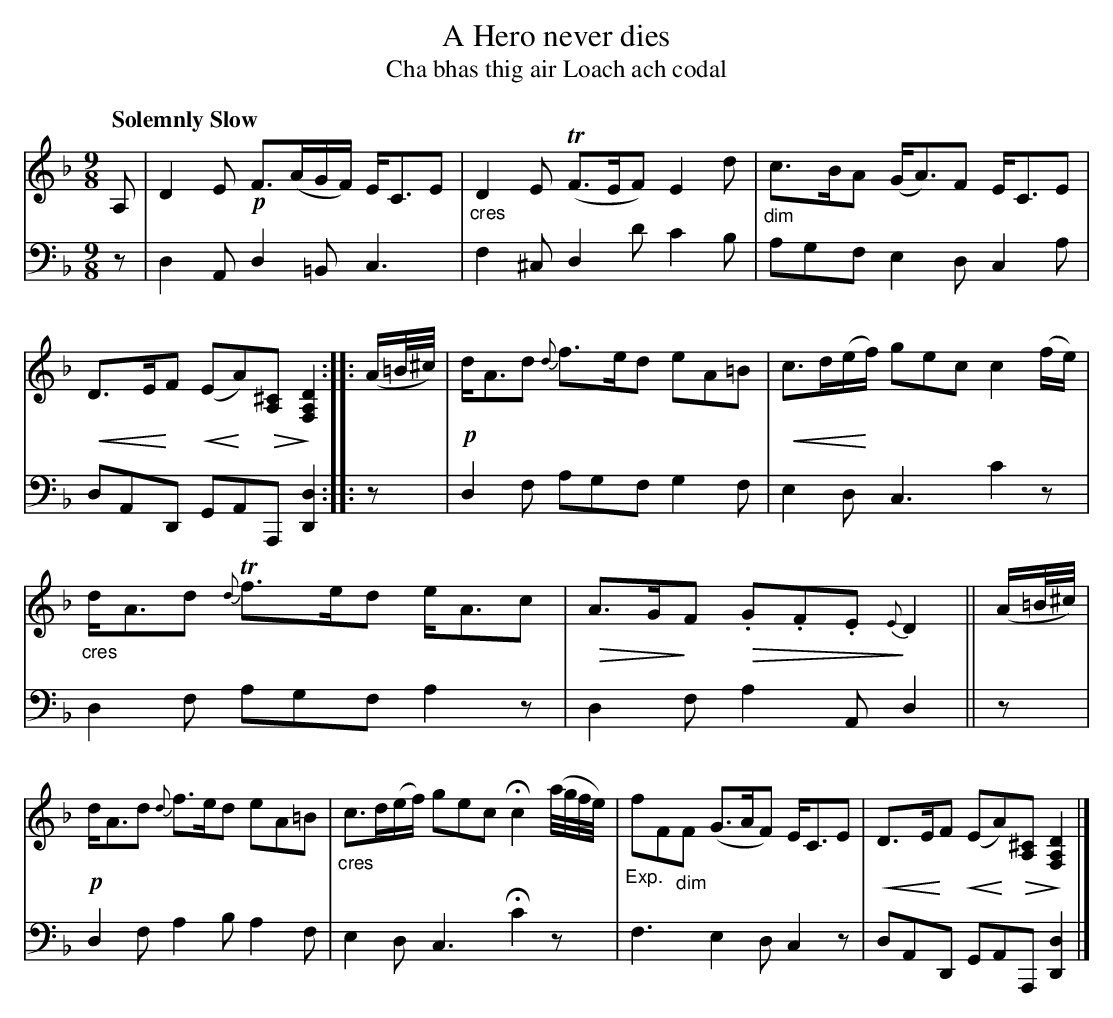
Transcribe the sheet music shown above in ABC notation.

X:1
T: A Hero never dies
T: Cha bhas thig air Loach ach codal
U: p=!crescendo(!
U: P=!crescendo)!
U: Q=!diminuendo(!
U: q=!diminuendo)!
M: 9/8
L: 1/8
Q: "Solemnly Slow"
K: Dm
V: 1 clef=treble staves=2
A, |\
D2E !p!F>(AG/F/) E<CE | "_cres"D2E (TF>EF) E2d |\
"_dim"c>BA (G<A)F E<CE | pD>EPF (pEPA)Q[^CA,] q[D2A,2F,2] :: (A/=B//^c//) |\
!p!d<Ad {d}f>ed eA=B | pc>d(e/Pf/) gec c2(f/e/) |
"_cres"d<Ad {d}Tf>ed e<Ac | QA>GqF Q.G.F.E {E}qD2 || (A/=B//^c//) |\
!p!d<Ad {d}f>ed eA=B | "_cres"c>d(e/f/) gec Hc2 (a//g//f//e//) |\
"_Exp."fF"_dim"F (G>AF) E<CE | pD>EPF p(EPA)Q[^CA,] q[D2A,2F,2] |]
V: 2 clef=bass middle=d
z | d2A d2=B c3 | f2^c d2d' c'2b | agf e2d c2a | dAD GAA, [d2D2] :: z |
d2f agf g2f | e2d c3 c'2z | d2f agf a2z | d2f a2A d2 || z |
d2f a2b a2f | e2d c3 Hc'2z | f3 e2d c2z | dAD GAA, [d2D2] |]
